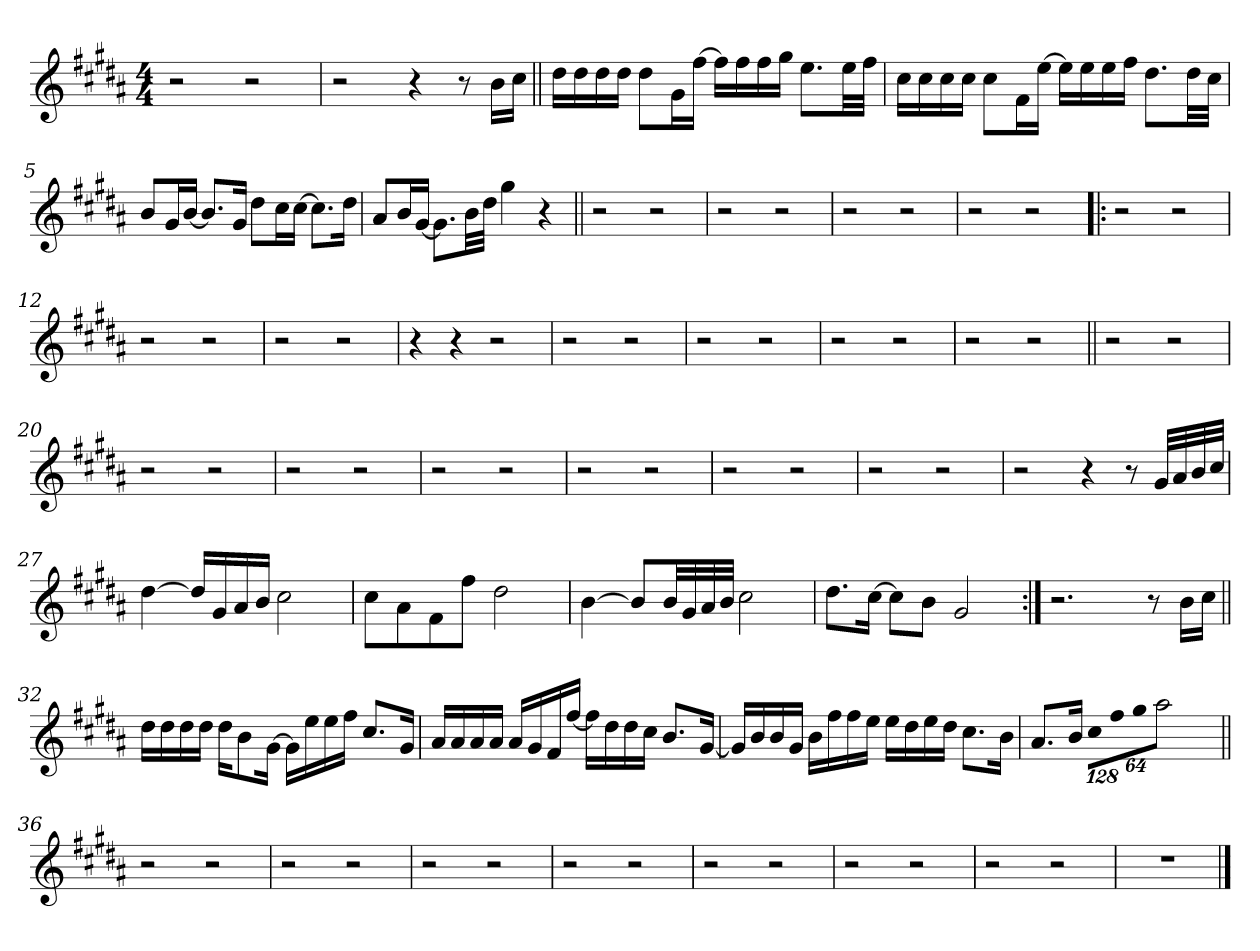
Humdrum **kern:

**kern
*part1
*staff1
!!LO:PB:g=z
*clefG2
*k[f#c#g#d#a#]
*B:
*M4/4
*MM58
=1
2r
2r
=2
2r
4r
8r
16bi\LL
16cc#i\JJ
=3||
16dd#i\LL
16dd#i\
16dd#i\
16dd#i\JJ
8dd#i\L
16g#i\L
[>16ff#i\JJ
16ff#i\LL]
16ff#i\
16ff#i\
16gg#i\JJ
8.eei\L
32eei\LL
32ff#i\JJJ
=4
16cc#i\LL
16cc#i\
16cc#i\
16cc#i\JJ
8cc#i\L
16f#i\L
[>16eei\JJ
16eei\LL]
16eei\
16eei\
16ff#i\JJ
8.dd#i\L
32dd#i\LL
32cc#i\JJJ
!!LO:LB:g=z
=5
8bi/L
16g#i/L
[<16bi/JJ
8.bi/L]
16g#i/Jk
8dd#i\L
16cc#i\L
[>16cc#i\JJ
8.cc#i\L]
16dd#i\Jk
=6
8a#i/L
16bi/L
[<16g#i/JJ
8.g#i\L]
32bi\LL
32dd#i\JJJ
4gg#i\
4r
=7||
2r
2r
=8
2r
2r
=9
2r
2r
=10
2r
2r
!!LO:LB:g=z
=11!|:
2r
2r
=12
2r
2r
=13
2r
2r
=14
4r
4r
2r
=15
2r
2r
=16
2r
2r
=17
2r
2r
!!LO:LB:g=z
=18
2r
2r
=19||
2r
2r
=20
2r
2r
=21
2r
2r
=22
2r
2r
=23
2r
2r
=24
2r
2r
=25
2r
2r
!!LO:LB:g=z
=26
2r
4r
8r
32g#i/LLL
32a#i/
32bi/
32cc#i/JJJ
=27
[>4dd#i\
16dd#i/LL]
16g#i/
16a#i/
16bi/JJ
2cc#i\
=28
8cc#i\L
8a#i\
8f#i\
8ff#i\J
2dd#i\
=29
[>4bi\
8bi/L]
32bi/LL
32g#i/
32a#i/
32bi/JJJ
2cc#i\
=30
8.dd#i\L
[>16cc#i\Jk
8cc#i\L]
8bi\J
2g#i/
=31:|!
2.r
8r
16bi\LL
16cc#i\JJ
!!LO:LB:g=z
=32||
16dd#i\LL
16dd#i\
16dd#i\
16dd#i\JJ
16dd#i\KL
8bi\
[>16g#i\Jk
16g#i\LL]
16eei\
16eei\
16ff#i\JJ
8.cc#i/L
16g#i/Jk
=33
16a#i/LL
16a#i/
16a#i/
16a#i/JJ
16a#i/LL
16g#i/
16f#i/
[<16ff#i/JJ
16ff#i\LL]
16dd#i\
16dd#i\
16cc#i\JJ
8.bi/L
[<16g#i/Jk
=34
16g#i/LL]
16bi/
16bi/
16g#i/JJ
16bi\LL
16ff#i\
16ff#i\
16eei\JJ
16eei\LL
16dd#i\
16eei\
16dd#i\JJ
8.cc#i\L
16bi\Jk
!!LO:LB:g=z
=35
8.a#i/L
16bi/Jk
*Xbrackettup
!LO:N:vis=8
1024%85cc#i\L
!LO:N:vis=8
1024%85ff#i\
!LO:N:vis=8
512%43gg#i\J
2aa#i\
=36||
2r
2r
=37
2r
2r
=38
2r
2r
!!LO:LB:g=z
=39
2r
2r
=40
2r
2r
=41
2r
2r
=42
2r
2r
=43
1r
==
*-
